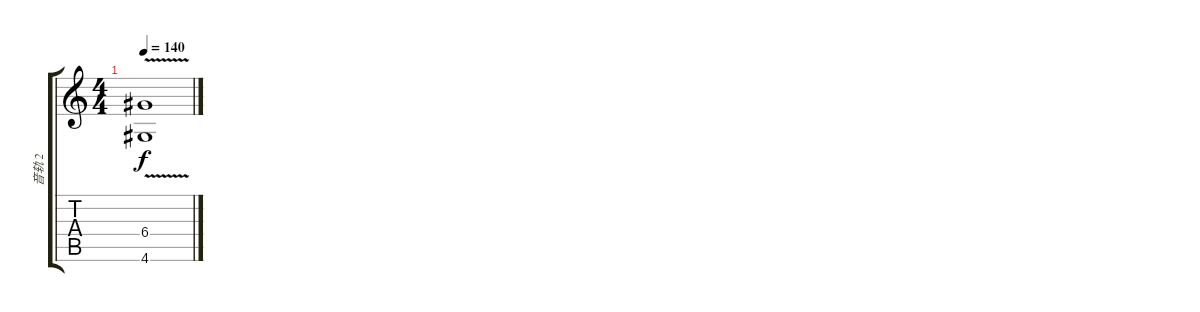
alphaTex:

\track ("音轨 2" "音轨 2") {instrument overdrivenguitar}
\staff {score tabs}
\tuning (E4 B3 G3 D3 A2 E2) {hide}
\ts (4 4)
\tempo 140
\clef g2
\ks c
(6.4{v} 4.6).1{dy f}
